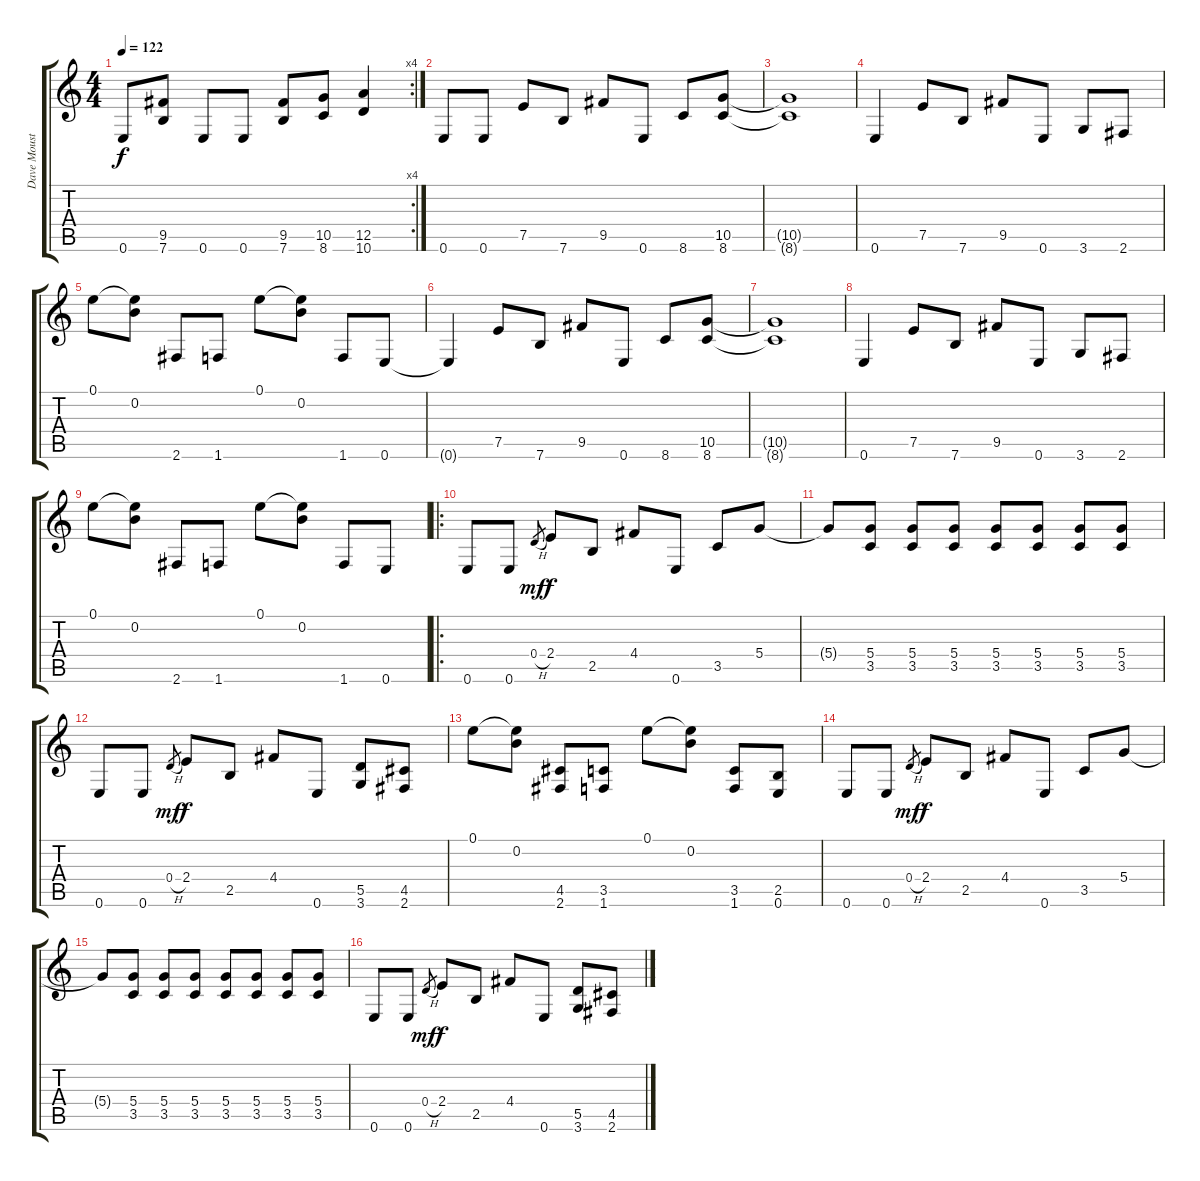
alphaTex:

\track ("Dave Moustaine" "Dave Moust") {instrument distortionguitar}
\staff {score tabs}
\tuning (E4 B3 G3 D3 A2 E2) {hide}
\rc 4
\ts (4 4)
\tempo 122
\clef g2
\ks c
0.6.8{dy f} (9.5 7.6).8 0.6.8 0.6.8 (9.5 7.6).8 (10.5 8.6).8 (12.5 10.6).4 |
0.6.8 0.6.8 7.5.8 7.6.8 9.5.8 0.6.8 8.6.8 (10.5 8.6).8 |
(10.5{t} 8.6{t}).1 |
0.6.4 7.5.8 7.6.8 9.5.8 0.6.8 3.6.8 2.6.8 |
0.1.8 (0.1{t} 0.2).8 2.6.8 1.6.8 0.1.8 (0.1{t} 0.2).8 1.6.8 0.6.8 |
0.6{t}.4 7.5.8 7.6.8 9.5.8 0.6.8 8.6.8 (10.5 8.6).8 |
(10.5{t} 8.6{t}).1 |
0.6.4 7.5.8 7.6.8 9.5.8 0.6.8 3.6.8 2.6.8 |
0.1.8 (0.1{t} 0.2).8 2.6.8 1.6.8 0.1.8 (0.1{t} 0.2).8 1.6.8 0.6.8 |
\ro
0.6.8 0.6.8 0.4{h}.8{gr dy mf} 2.4.8{dy f} 2.5.8 4.4.8 0.6.8 3.5.8 5.4.8 |
5.4{t}.8 (5.4 3.5).8 (5.4 3.5).8 (5.4 3.5).8 (5.4 3.5).8 (5.4 3.5).8 (5.4 3.5).8 (5.4 3.5).8 |
0.6.8 0.6.8 0.4{h}.8{gr dy mf} 2.4.8{dy f} 2.5.8 4.4.8 0.6.8 (5.5 3.6).8 (4.5 2.6).8 |
0.1.8 (0.1{t} 0.2).8 (4.5 2.6).8 (3.5 1.6).8 0.1.8 (0.1{t} 0.2).8 (3.5 1.6).8 (2.5 0.6).8 |
0.6.8 0.6.8 0.4{h}.8{gr dy mf} 2.4.8{dy f} 2.5.8 4.4.8 0.6.8 3.5.8 5.4.8 |
5.4{t}.8 (5.4 3.5).8 (5.4 3.5).8 (5.4 3.5).8 (5.4 3.5).8 (5.4 3.5).8 (5.4 3.5).8 (5.4 3.5).8 |
0.6.8 0.6.8 0.4{h}.8{gr dy mf} 2.4.8{dy f} 2.5.8 4.4.8 0.6.8 (5.5 3.6).8 (4.5 2.6).8
